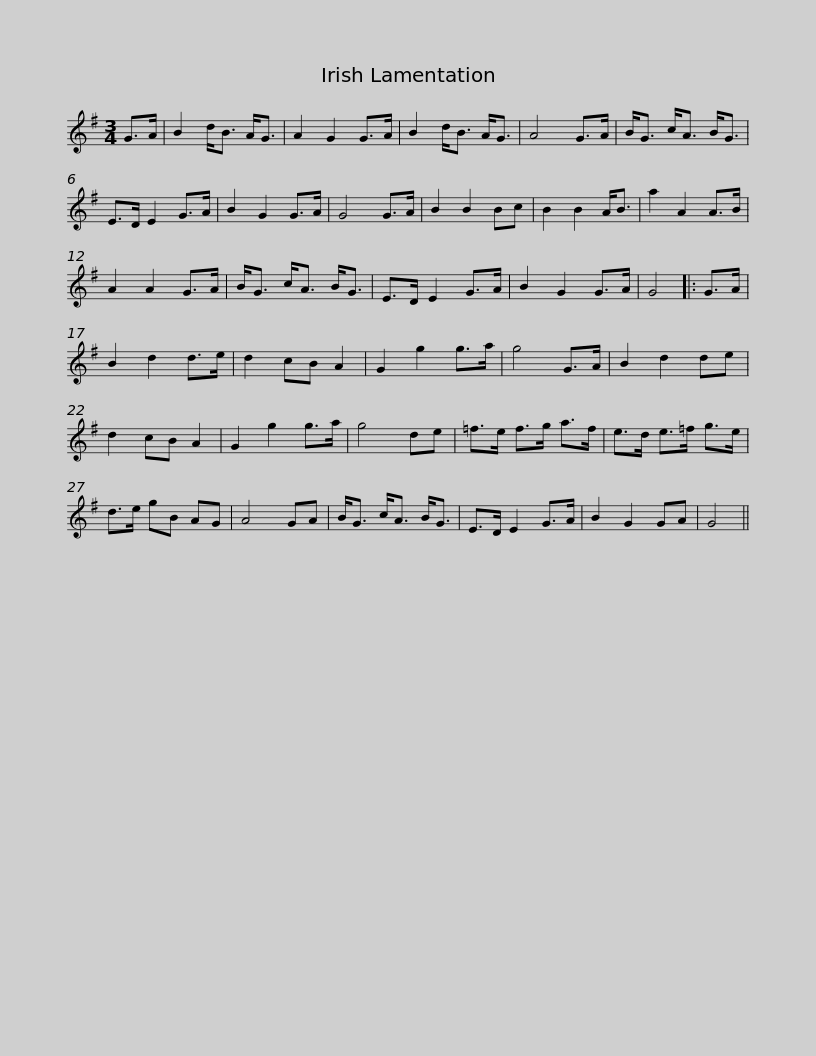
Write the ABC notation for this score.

X:1
L:1/8
M:3/4
I:linebreak $
K:G
V:1 treble
V:1
 G>A | B2 d<B A<G | A2 G2 G>A | B2 d<B A<G | A4 G>A | %5
 B<G c<A B<G | E>D E2 G>A | B2 G2 G>A | G4 G>A |$ B2 B2 Bc | %10
 B2 B2 A<B | a2 A2 A>B | A2 A2 G>A | B<G c<A B<G | E>D E2 G>A | %15
 B2 G2 G>A | G4 |: G>A |$ B2 d2 d>e | d2 cB A2 | %20
 G2 g2 g>a | g4 G>A | B2 d2 de | d2 cB A2 | G2 g2 g>a | %25
 g4 de | =f>e f>g a>f |$ e>d e>=f g>e | d>e gB AG | A4 GA | %30
 B<G c<A B<G | E>D E2 G>A | B2 G2 GA | G4 || %34
